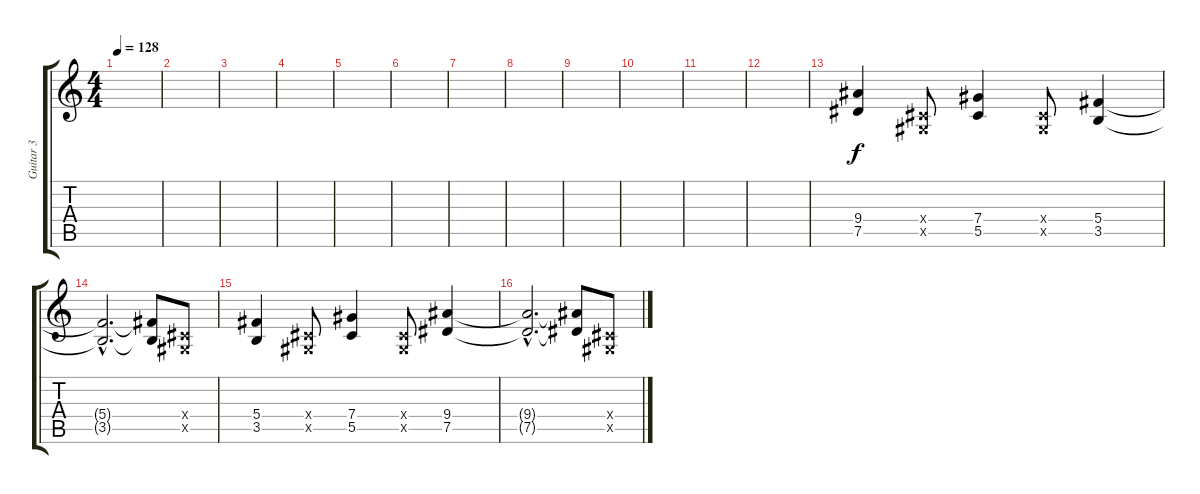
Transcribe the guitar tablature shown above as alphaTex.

\track ("Guitar 3" "Guitar 3") {instrument overdrivenguitar}
\staff {score tabs}
\tuning (Eb4 Bb3 Gb3 Db3 Ab2 Eb2) {hide}
\ts (4 4)
\tempo 128
\clef g2
\ks c
|
|
|
|
|
|
|
|
|
|
|
|
(9.4 7.5).4{instrument acousticguitarsteel} (0.4{x} 0.5{x}).8 (7.4 5.5).4 (0.4{x} 0.5{x}).8 (5.4 3.5).4 |
(5.4{hac t} 3.5{hac t}).2{d} (5.4{t} 3.5{t}).8 (0.4{x} 0.5{x}).8 |
(5.4 3.5).4 (0.4{x} 0.5{x}).8 (7.4 5.5).4 (0.4{x} 0.5{x}).8 (9.4 7.5).4 |
(9.4{hac t} 7.5{hac t}).2{d} (9.4{t} 7.5{t}).8 (0.4{x} 0.5{x}).8
